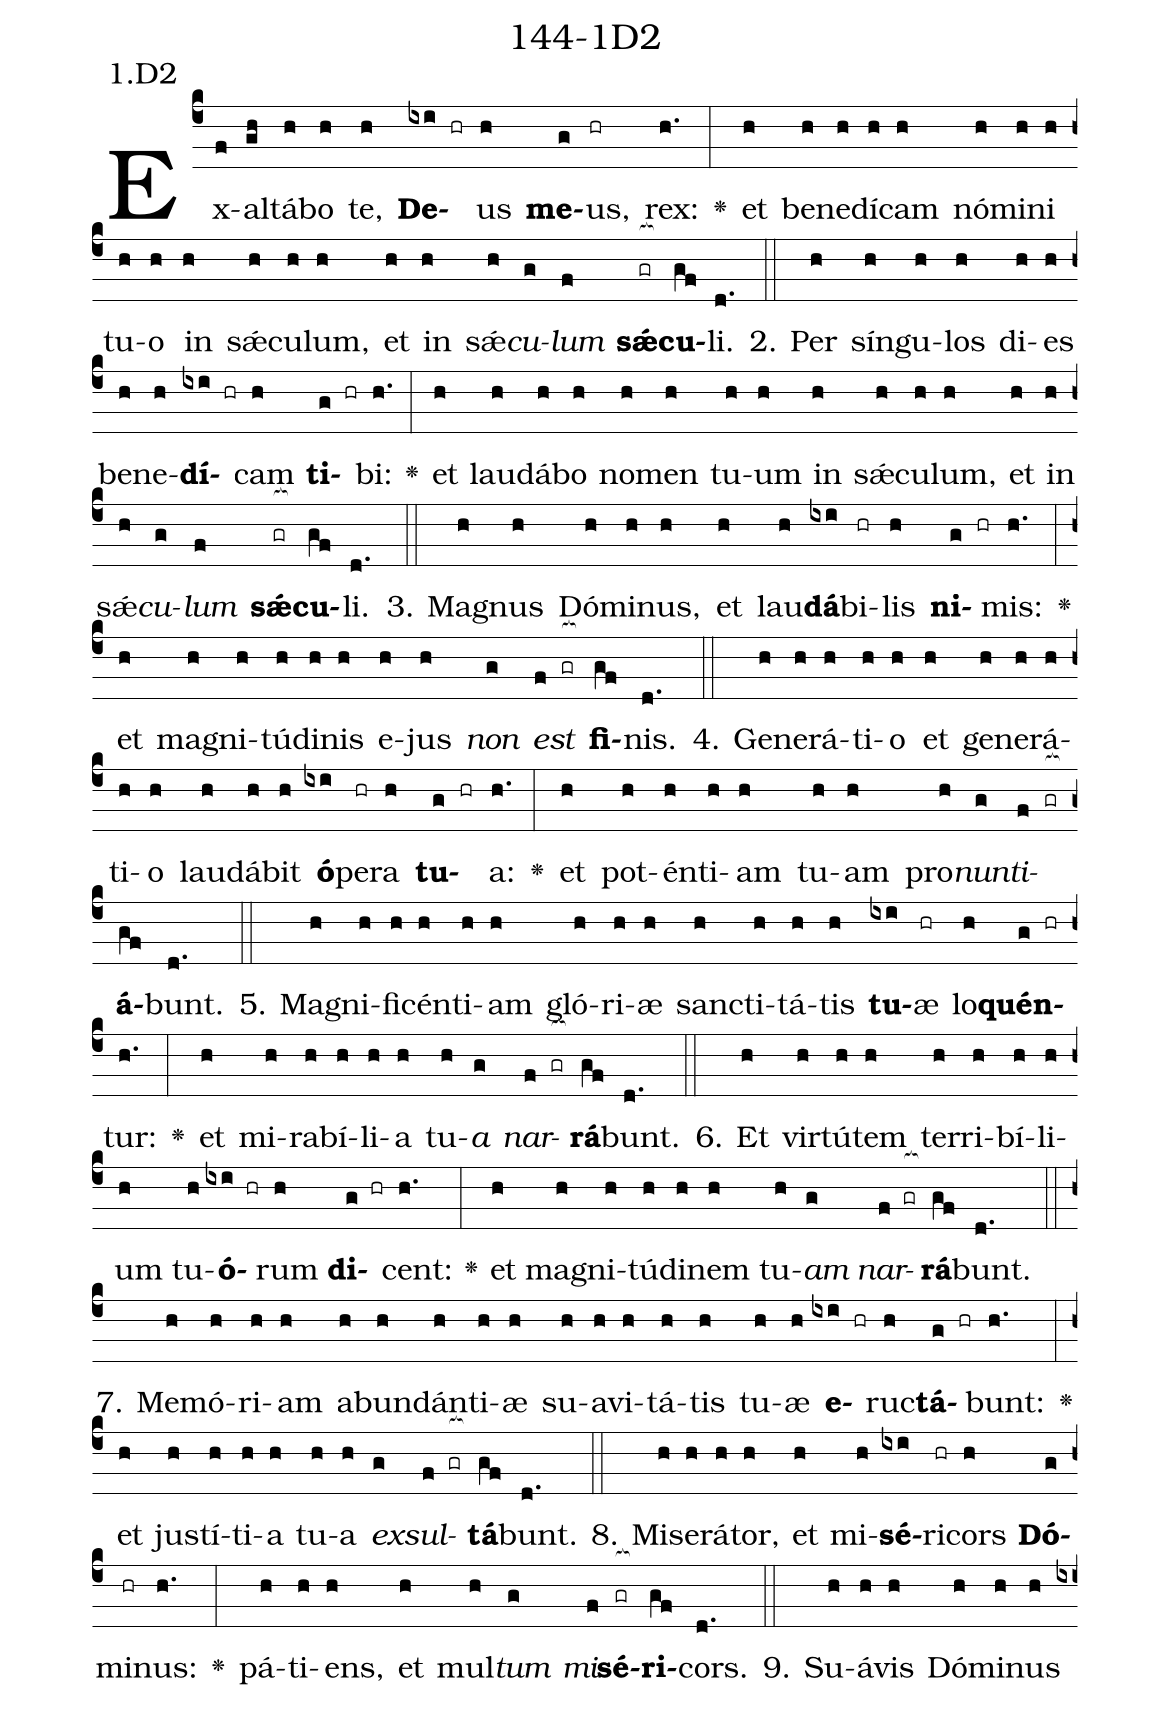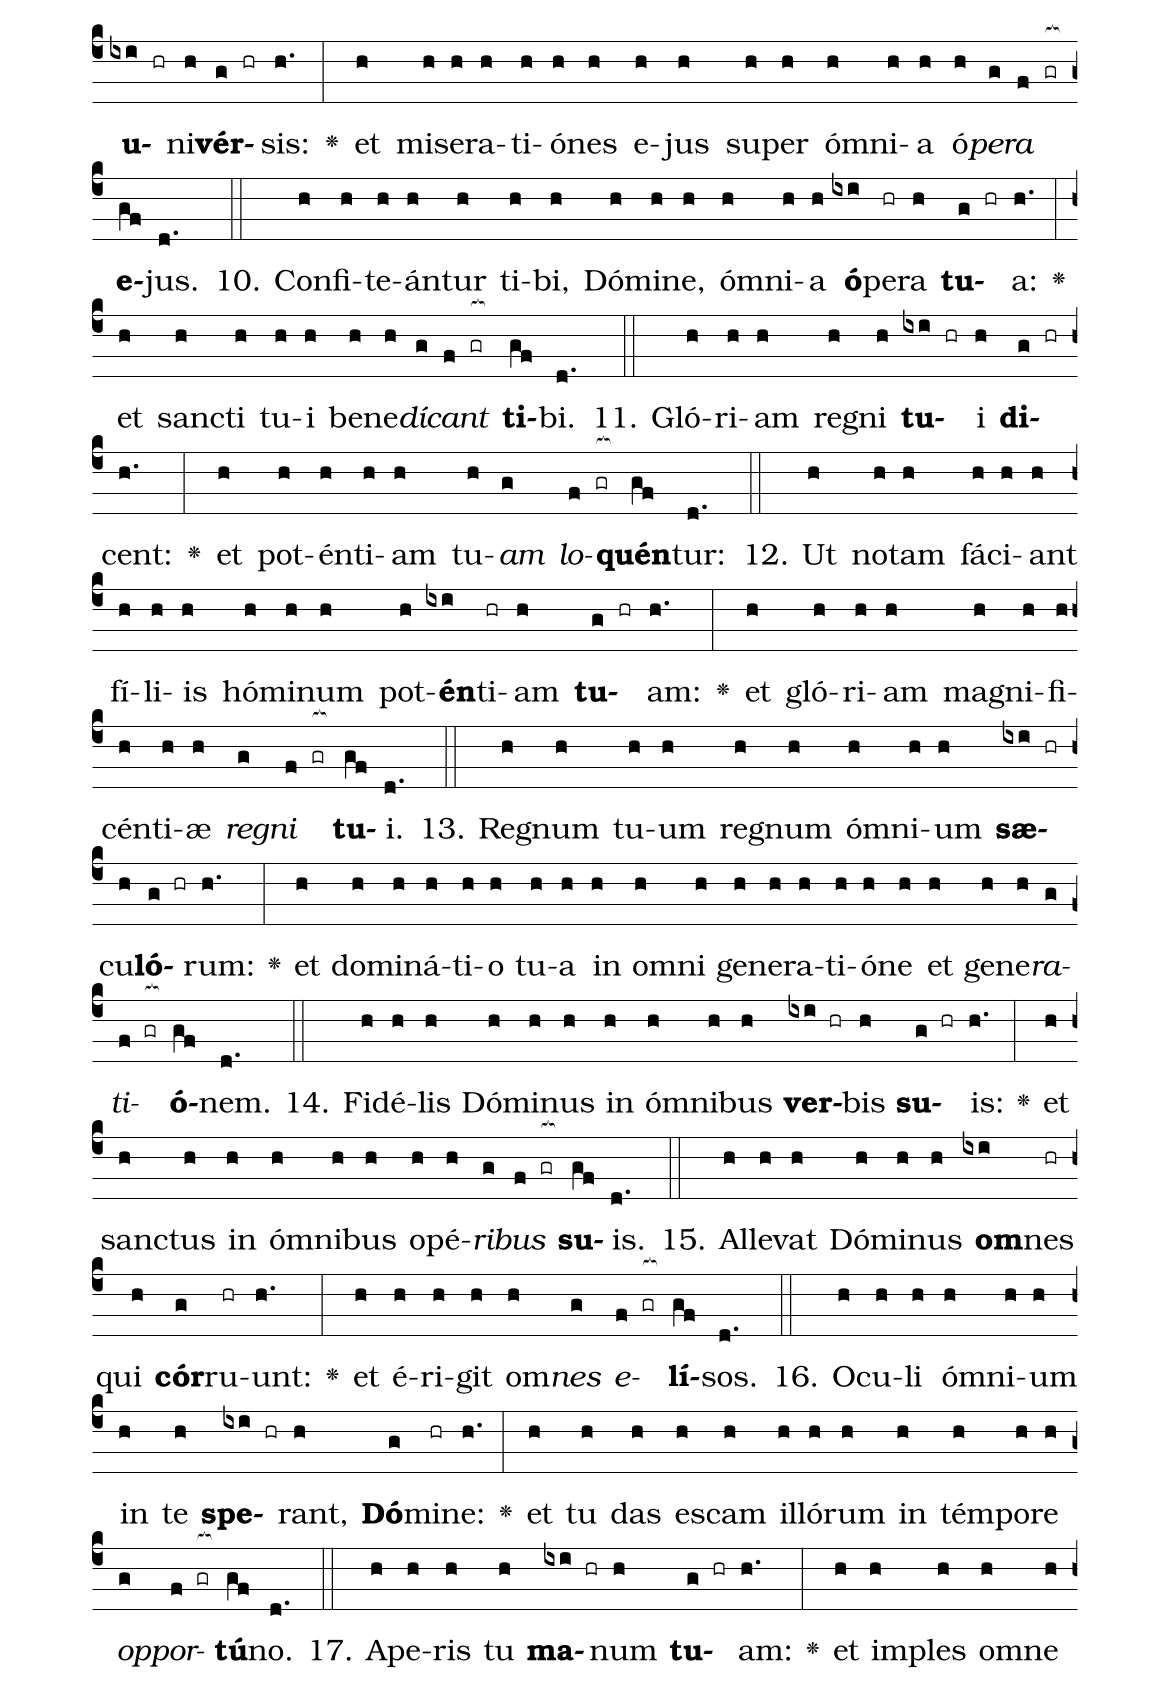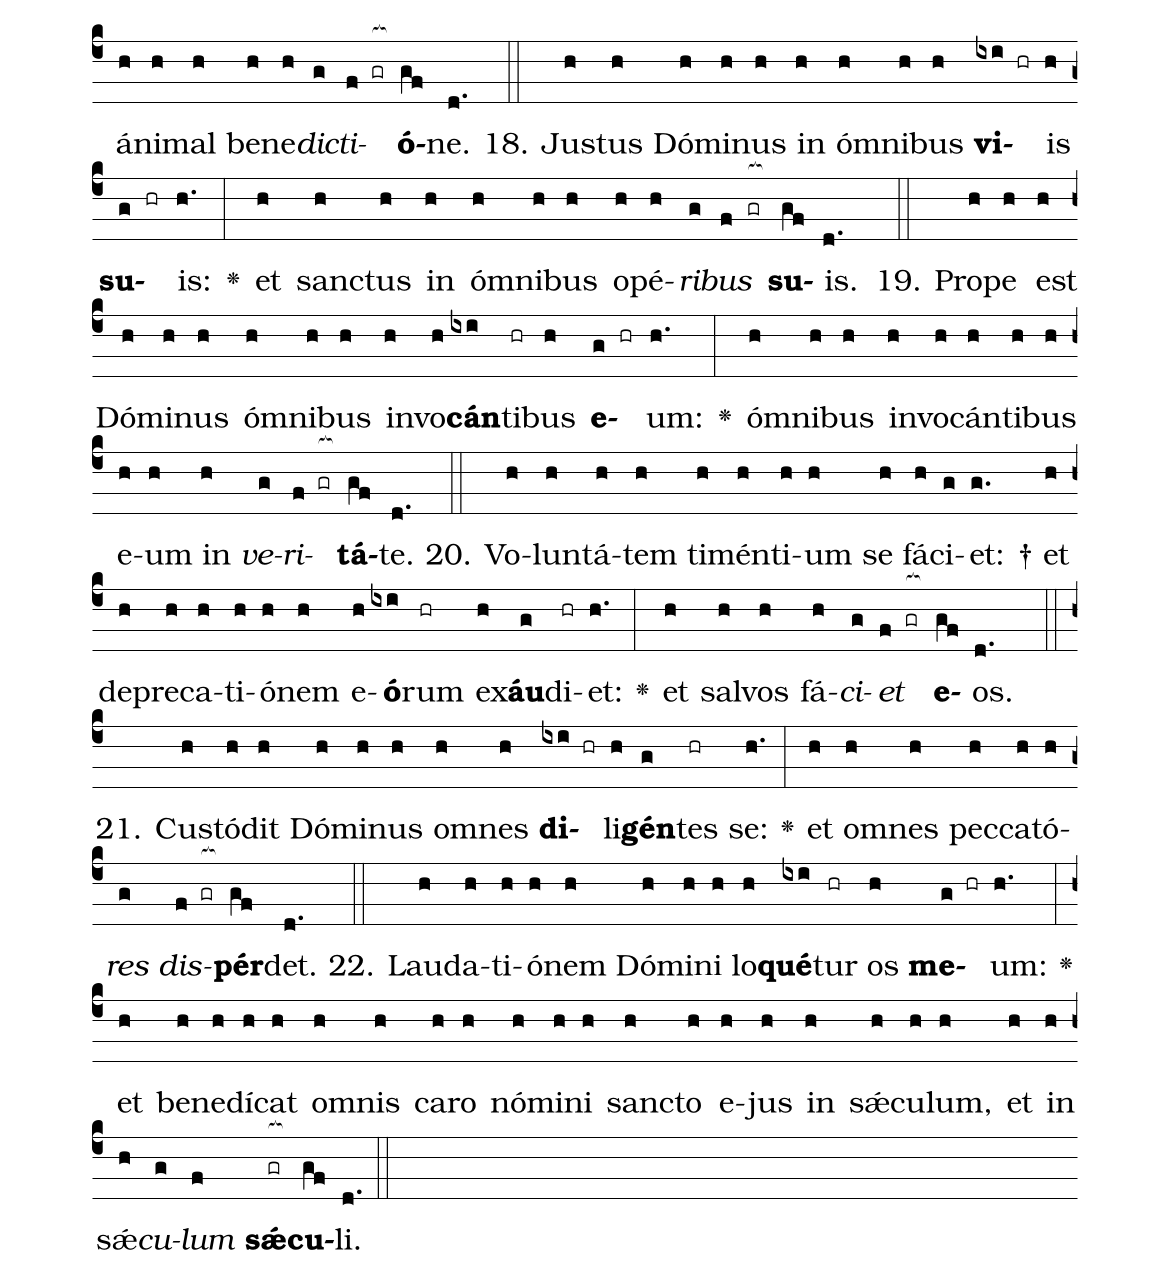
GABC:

name: 144-1D2;
annotation: 1.D2;
%%
(c4)Ex(f)al(gh)tá(h)bo(h) te,(h) <b>De</b>(ixi hr)us(h) <b>me</b>(g)us,(hr) rex:(h.) <v>\greheightstar</v>(:) et(h) be(h)ne(h)dí(h)cam(h) nó(h)mi(h)ni(h) tu(h)o(h) in(h) sǽ(h)cu(h)lum,(h) et(h) in(h) sǽ(h)<i>cu</i>(g)<i>lum</i>(f) <b>sǽ</b>(gr[ocb:1{])<b>cu</b>(gf[ocb:0}])li.(d.) (::)
2. Per(h) sín(h)gu(h)los(h) di(h)es(h) be(h)ne(h)<b>dí</b>(ixi hr)cam(h) <b>ti</b>(g hr)bi:(h.) <v>\greheightstar</v>(:) et(h) lau(h)dá(h)bo(h) no(h)men(h) tu(h)um(h) in(h) sǽ(h)cu(h)lum,(h) et(h) in(h) sǽ(h)<i>cu</i>(g)<i>lum</i>(f) <b>sǽ</b>(gr[ocb:1{])<b>cu</b>(gf[ocb:0}])li.(d.) (::)
3. Ma(h)gnus(h) Dó(h)mi(h)nus,(h) et(h) lau(h)<b>dá</b>(ixi)bi(hr)lis(h) <b>ni</b>(g hr)mis:(h.) <v>\greheightstar</v>(:) et(h) ma(h)gni(h)tú(h)di(h)nis(h) e(h)jus(h) <i>non</i>(g) <i>est</i>(f gr[ocb:1{]) <b>fi</b>(gf[ocb:0}])nis.(d.) (::)
4. Ge(h)ne(h)rá(h)ti(h)o(h) et(h) ge(h)ne(h)rá(h)ti(h)o(h) lau(h)dá(h)bit(h) <b>ó</b>(ixi)pe(hr)ra(h) <b>tu</b>(g hr)a:(h.) <v>\greheightstar</v>(:) et(h) pot(h)én(h)ti(h)am(h) tu(h)am(h) pro(h)<i>nun</i>(g)<i>ti</i>(f gr[ocb:1{])<b>á</b>(gf[ocb:0}])bunt.(d.) (::)
5. Ma(h)gni(h)fi(h)cén(h)ti(h)am(h) gló(h)ri(h)æ(h) sanc(h)ti(h)tá(h)tis(h) <b>tu</b>(ixi)æ(hr) lo(h)<b>quén</b>(g hr)tur:(h.) <v>\greheightstar</v>(:) et(h) mi(h)ra(h)bí(h)li(h)a(h) tu(h)<i>a</i>(g) <i>nar</i>(f gr[ocb:1{])<b>rá</b>(gf[ocb:0}])bunt.(d.) (::)
6. Et(h) vir(h)tú(h)tem(h) ter(h)ri(h)bí(h)li(h)um(h) tu(h)<b>ó</b>(ixi hr)rum(h) <b>di</b>(g hr)cent:(h.) <v>\greheightstar</v>(:) et(h) ma(h)gni(h)tú(h)di(h)nem(h) tu(h)<i>am</i>(g) <i>nar</i>(f gr[ocb:1{])<b>rá</b>(gf[ocb:0}])bunt.(d.) (::)
7. Me(h)mó(h)ri(h)am(h) ab(h)un(h)dán(h)ti(h)æ(h) su(h)a(h)vi(h)tá(h)tis(h) tu(h)æ(h) <b>e</b>(ixi hr)ruc(h)<b>tá</b>(g hr)bunt:(h.) <v>\greheightstar</v>(:) et(h) jus(h)tí(h)ti(h)a(h) tu(h)a(h) <i>ex</i>(g)<i>sul</i>(f gr[ocb:1{])<b>tá</b>(gf[ocb:0}])bunt.(d.) (::)
8. Mi(h)se(h)rá(h)tor,(h) et(h) mi(h)<b>sé</b>(ixi)ri(hr)cors(h) <b>Dó</b>(g)mi(hr)nus:(h.) <v>\greheightstar</v>(:) pá(h)ti(h)ens,(h) et(h) mul(h)<i>tum</i>(g) <i>mi</i>(f)<b>sé</b>(gr[ocb:1{])<b>ri</b>(gf[ocb:0}])cors.(d.) (::)
9. Su(h)á(h)vis(h) Dó(h)mi(h)nus(h) <b>u</b>(ixi hr)ni(h)<b>vér</b>(g hr)sis:(h.) <v>\greheightstar</v>(:) et(h) mi(h)se(h)ra(h)ti(h)ó(h)nes(h) e(h)jus(h) su(h)per(h) óm(h)ni(h)a(h) ó(h)<i>pe</i>(g)<i>ra</i>(f gr[ocb:1{]) <b>e</b>(gf[ocb:0}])jus.(d.) (::)
10. Con(h)fi(h)te(h)án(h)tur(h) ti(h)bi,(h) Dó(h)mi(h)ne,(h) óm(h)ni(h)a(h) <b>ó</b>(ixi)pe(hr)ra(h) <b>tu</b>(g hr)a:(h.) <v>\greheightstar</v>(:) et(h) sanc(h)ti(h) tu(h)i(h) be(h)ne(h)<i>dí</i>(g)<i>cant</i>(f gr[ocb:1{]) <b>ti</b>(gf[ocb:0}])bi.(d.) (::)
11. Gló(h)ri(h)am(h) re(h)gni(h) <b>tu</b>(ixi hr)i(h) <b>di</b>(g hr)cent:(h.) <v>\greheightstar</v>(:) et(h) pot(h)én(h)ti(h)am(h) tu(h)<i>am</i>(g) <i>lo</i>(f gr[ocb:1{])<b>quén</b>(gf[ocb:0}])tur:(d.) (::)
12. Ut(h) no(h)tam(h) fá(h)ci(h)ant(h) fí(h)li(h)is(h) hó(h)mi(h)num(h) pot(h)<b>én</b>(ixi)ti(hr)am(h) <b>tu</b>(g hr)am:(h.) <v>\greheightstar</v>(:) et(h) gló(h)ri(h)am(h) ma(h)gni(h)fi(h)cén(h)ti(h)æ(h) <i>re</i>(g)<i>gni</i>(f gr[ocb:1{]) <b>tu</b>(gf[ocb:0}])i.(d.) (::)
13. Re(h)gnum(h) tu(h)um(h) re(h)gnum(h) óm(h)ni(h)um(h) <b>sæ</b>(ixi hr)cu(h)<b>ló</b>(g hr)rum:(h.) <v>\greheightstar</v>(:) et(h) do(h)mi(h)ná(h)ti(h)o(h) tu(h)a(h) in(h) om(h)ni(h) ge(h)ne(h)ra(h)ti(h)ó(h)ne(h) et(h) ge(h)ne(h)<i>ra</i>(g)<i>ti</i>(f gr[ocb:1{])<b>ó</b>(gf[ocb:0}])nem.(d.) (::)
14. Fi(h)dé(h)lis(h) Dó(h)mi(h)nus(h) in(h) óm(h)ni(h)bus(h) <b>ver</b>(ixi hr)bis(h) <b>su</b>(g hr)is:(h.) <v>\greheightstar</v>(:) et(h) sanc(h)tus(h) in(h) óm(h)ni(h)bus(h) o(h)pé(h)<i>ri</i>(g)<i>bus</i>(f gr[ocb:1{]) <b>su</b>(gf[ocb:0}])is.(d.) (::)
15. Al(h)le(h)vat(h) Dó(h)mi(h)nus(h) <b>om</b>(ixi)nes(hr) qui(h) <b>cór</b>(g)ru(hr)unt:(h.) <v>\greheightstar</v>(:) et(h) é(h)ri(h)git(h) om(h)<i>nes</i>(g) <i>e</i>(f gr[ocb:1{])<b>lí</b>(gf[ocb:0}])sos.(d.) (::)
16. O(h)cu(h)li(h) óm(h)ni(h)um(h) in(h) te(h) <b>spe</b>(ixi hr)rant,(h) <b>Dó</b>(g)mi(hr)ne:(h.) <v>\greheightstar</v>(:) et(h) tu(h) das(h) es(h)cam(h) il(h)ló(h)rum(h) in(h) tém(h)po(h)re(h) <i>op</i>(g)<i>por</i>(f gr[ocb:1{])<b>tú</b>(gf[ocb:0}])no.(d.) (::)
17. A(h)pe(h)ris(h) tu(h) <b>ma</b>(ixi hr)num(h) <b>tu</b>(g hr)am:(h.) <v>\greheightstar</v>(:) et(h) im(h)ples(h) om(h)ne(h) á(h)ni(h)mal(h) be(h)ne(h)<i>dic</i>(g)<i>ti</i>(f gr[ocb:1{])<b>ó</b>(gf[ocb:0}])ne.(d.) (::)
18. Jus(h)tus(h) Dó(h)mi(h)nus(h) in(h) óm(h)ni(h)bus(h) <b>vi</b>(ixi hr)is(h) <b>su</b>(g hr)is:(h.) <v>\greheightstar</v>(:) et(h) sanc(h)tus(h) in(h) óm(h)ni(h)bus(h) o(h)pé(h)<i>ri</i>(g)<i>bus</i>(f gr[ocb:1{]) <b>su</b>(gf[ocb:0}])is.(d.) (::)
19. Pro(h)pe(h) est(h) Dó(h)mi(h)nus(h) óm(h)ni(h)bus(h) in(h)vo(h)<b>cán</b>(ixi)ti(hr)bus(h) <b>e</b>(g hr)um:(h.) <v>\greheightstar</v>(:) óm(h)ni(h)bus(h) in(h)vo(h)cán(h)ti(h)bus(h) e(h)um(h) in(h) <i>ve</i>(g)<i>ri</i>(f gr[ocb:1{])<b>tá</b>(gf[ocb:0}])te.(d.) (::)
20. Vo(h)lun(h)tá(h)tem(h) ti(h)mén(h)ti(h)um(h) se(h) fá(h)ci(g)et: †(g.) et(h) de(h)pre(h)ca(h)ti(h)ó(h)nem(h) e(h)<b>ó</b>(ixi)rum(hr) ex(h)<b>áu</b>(g)di(hr)et:(h.) <v>\greheightstar</v>(:) et(h) sal(h)vos(h) fá(h)<i>ci</i>(g)<i>et</i>(f gr[ocb:1{]) <b>e</b>(gf[ocb:0}])os.(d.) (::)
21. Cus(h)tó(h)dit(h) Dó(h)mi(h)nus(h) om(h)nes(h) <b>di</b>(ixi hr)li(h)<b>gén</b>(g)tes(hr) se:(h.) <v>\greheightstar</v>(:) et(h) om(h)nes(h) pec(h)ca(h)tó(h)<i>res</i>(g) <i>dis</i>(f gr[ocb:1{])<b>pér</b>(gf[ocb:0}])det.(d.) (::)
22. Lau(h)da(h)ti(h)ó(h)nem(h) Dó(h)mi(h)ni(h) lo(h)<b>qué</b>(ixi)tur(hr) os(h) <b>me</b>(g hr)um:(h.) <v>\greheightstar</v>(:) et(h) be(h)ne(h)dí(h)cat(h) om(h)nis(h) ca(h)ro(h) nó(h)mi(h)ni(h) sanc(h)to(h) e(h)jus(h) in(h) sǽ(h)cu(h)lum,(h) et(h) in(h) sǽ(h)<i>cu</i>(g)<i>lum</i>(f) <b>sǽ</b>(gr[ocb:1{])<b>cu</b>(gf[ocb:0}])li.(d.) (::)
